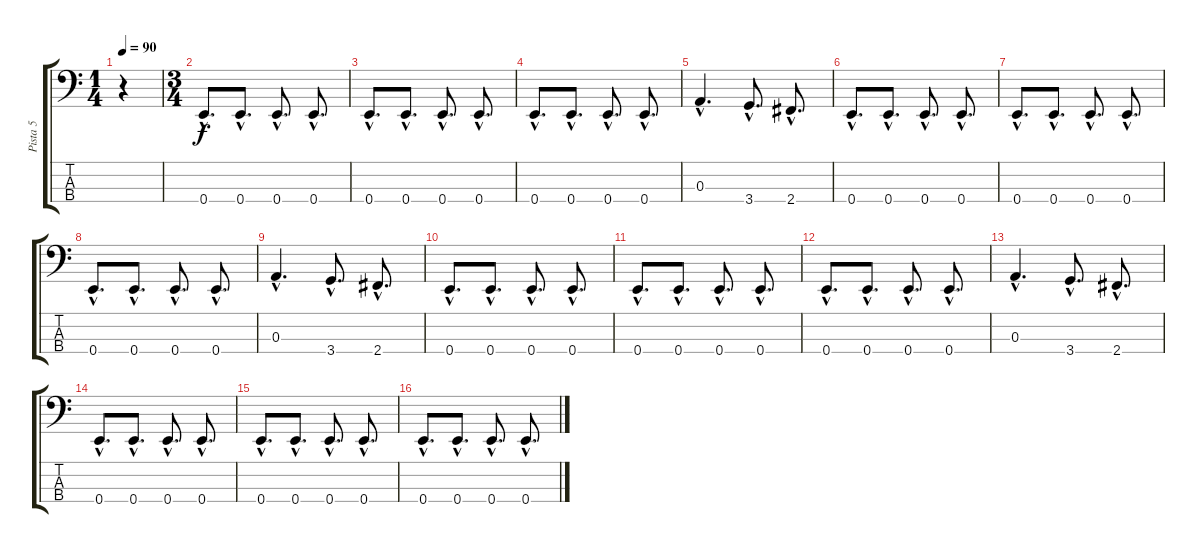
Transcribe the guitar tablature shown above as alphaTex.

\track ("Pista 5" "Pista 5") {instrument electricbasspick}
\staff {score tabs}
\tuning (G2 D2 A1 E1) {hide}
\ts (1 4)
\tempo 90
\clef f4
\ks c
r.4{dy f instrument electricbasspick} |
\ts (3 4)
0.4{hac}.8{d} 0.4{hac}.8{d} 0.4{hac}.8{d} 0.4{hac}.8{d} |
0.4{hac}.8{d} 0.4{hac}.8{d} 0.4{hac}.8{d} 0.4{hac}.8{d} |
0.4{hac}.8{d} 0.4{hac}.8{d} 0.4{hac}.8{d} 0.4{hac}.8{d} |
0.3{hac}.4{d} 3.4{hac}.8{d} 2.4{hac}.8{d} |
0.4{hac}.8{d} 0.4{hac}.8{d} 0.4{hac}.8{d} 0.4{hac}.8{d} |
0.4{hac}.8{d} 0.4{hac}.8{d} 0.4{hac}.8{d} 0.4{hac}.8{d} |
0.4{hac}.8{d} 0.4{hac}.8{d} 0.4{hac}.8{d} 0.4{hac}.8{d} |
0.3{hac}.4{d} 3.4{hac}.8{d} 2.4{hac}.8{d} |
0.4{hac}.8{d} 0.4{hac}.8{d} 0.4{hac}.8{d} 0.4{hac}.8{d} |
0.4{hac}.8{d} 0.4{hac}.8{d} 0.4{hac}.8{d} 0.4{hac}.8{d} |
0.4{hac}.8{d} 0.4{hac}.8{d} 0.4{hac}.8{d} 0.4{hac}.8{d} |
0.3{hac}.4{d} 3.4{hac}.8{d} 2.4{hac}.8{d} |
0.4{hac}.8{d} 0.4{hac}.8{d} 0.4{hac}.8{d} 0.4{hac}.8{d} |
0.4{hac}.8{d} 0.4{hac}.8{d} 0.4{hac}.8{d} 0.4{hac}.8{d} |
0.4{hac}.8{d} 0.4{hac}.8{d} 0.4{hac}.8{d} 0.4{hac}.8{d}
